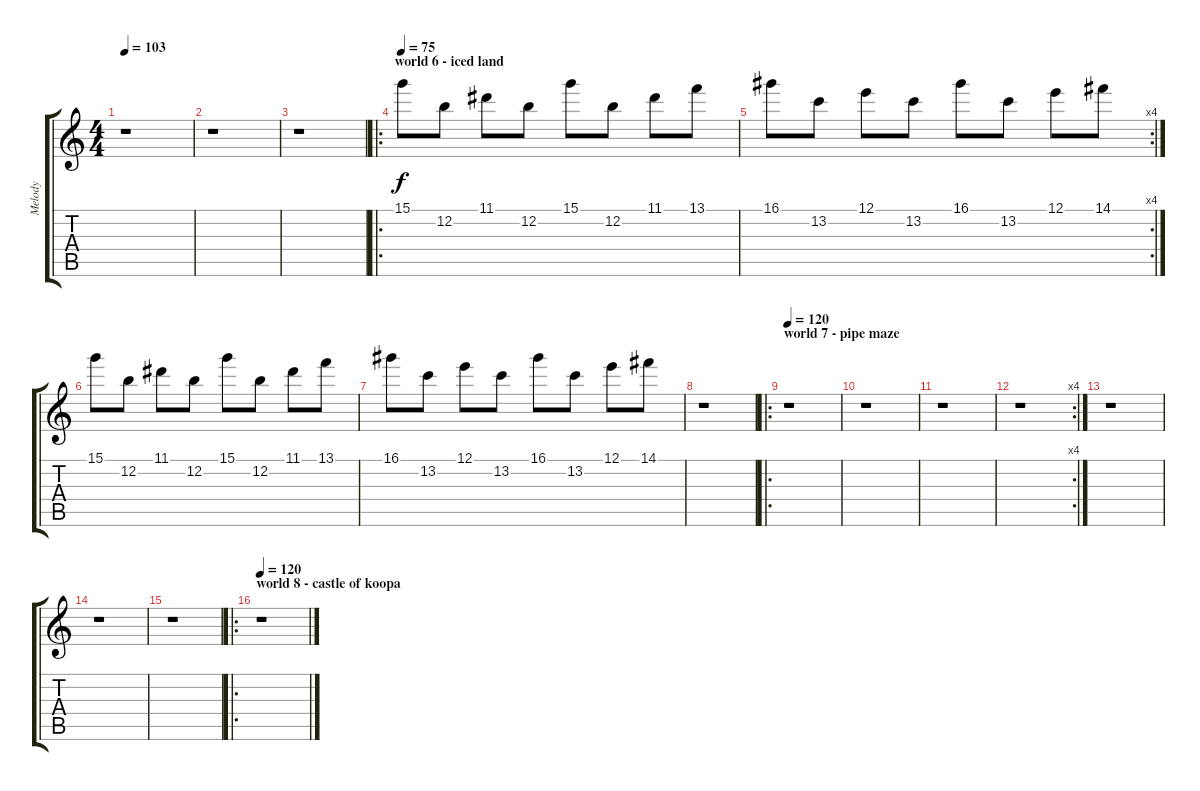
\track ("Melody" "Melody") {instrument clarinet}
\staff {score tabs}
\tuning (E5 B4 G4 D4 A3 E3) {hide}
\ts (4 4)
\tempo 103
\clef g2
\ks c
r.1{dy f} |
r.1 |
r.1 |
\ro
\section ("" "world 6 - iced land")
\tempo 75
15.1.8{volume 13 balance 10} 12.2.8 11.1.8 12.2.8 15.1.8 12.2.8 11.1.8 13.1.8 |
\rc 4
16.1.8 13.2.8 12.1.8 13.2.8 16.1.8 13.2.8 12.1.8 14.1.8 |
15.1.8 12.2.8 11.1.8 12.2.8 15.1.8 12.2.8 11.1.8 13.1.8 |
16.1.8 13.2.8 12.1.8 13.2.8 16.1.8 13.2.8 12.1.8 14.1.8 |
r.1 |
\ro
\section ("" "world 7 - pipe maze")
\tempo 120
r.1 |
r.1 |
r.1 |
\rc 4
r.1 |
r.1 |
r.1 |
r.1 |
\ro
\section ("" "world 8 - castle of koopa")
\tempo 120
r.1
